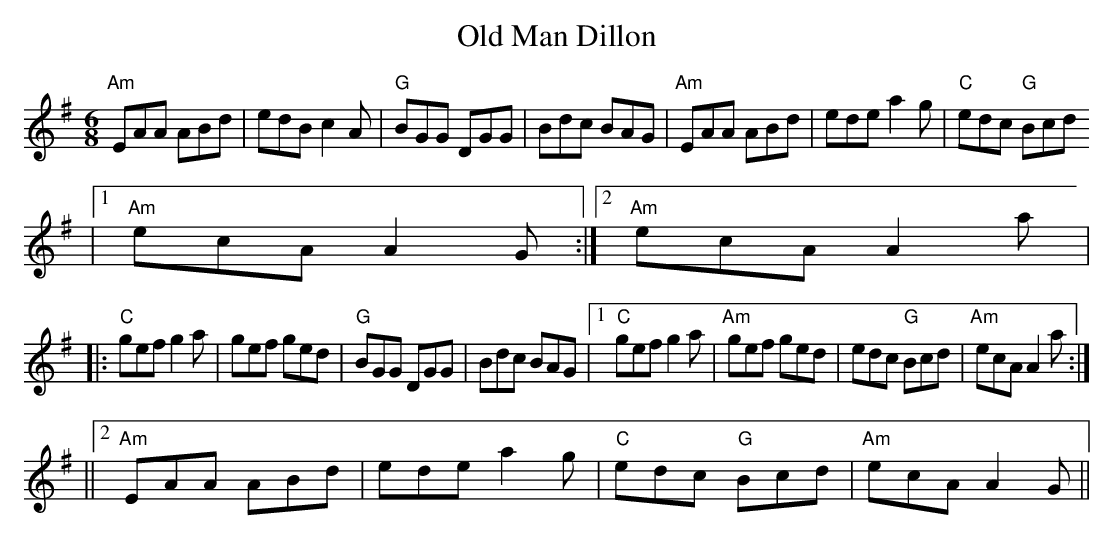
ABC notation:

X:1
T:Old Man Dillon
M:6/8
L:1/8
K:Ador
"Am"EAA ABd|edB c2A|"G"BGG DGG|Bdc BAG|"Am"EAA ABd|ede a2g|"C"edc "G"Bcd
|1 "Am"ecA A2G:|2 "Am"ecA A2a|
|:"C"gef g2a|gef ged|"G"BGG DGG|Bdc BAG|1 "C"gef g2a|"Am"gef ged|edc "G"Bcd|"Am"ecA A2a:|
||2 "Am"EAA ABd|ede a2g|"C"edc "G"Bcd|"Am"ecA A2G||
